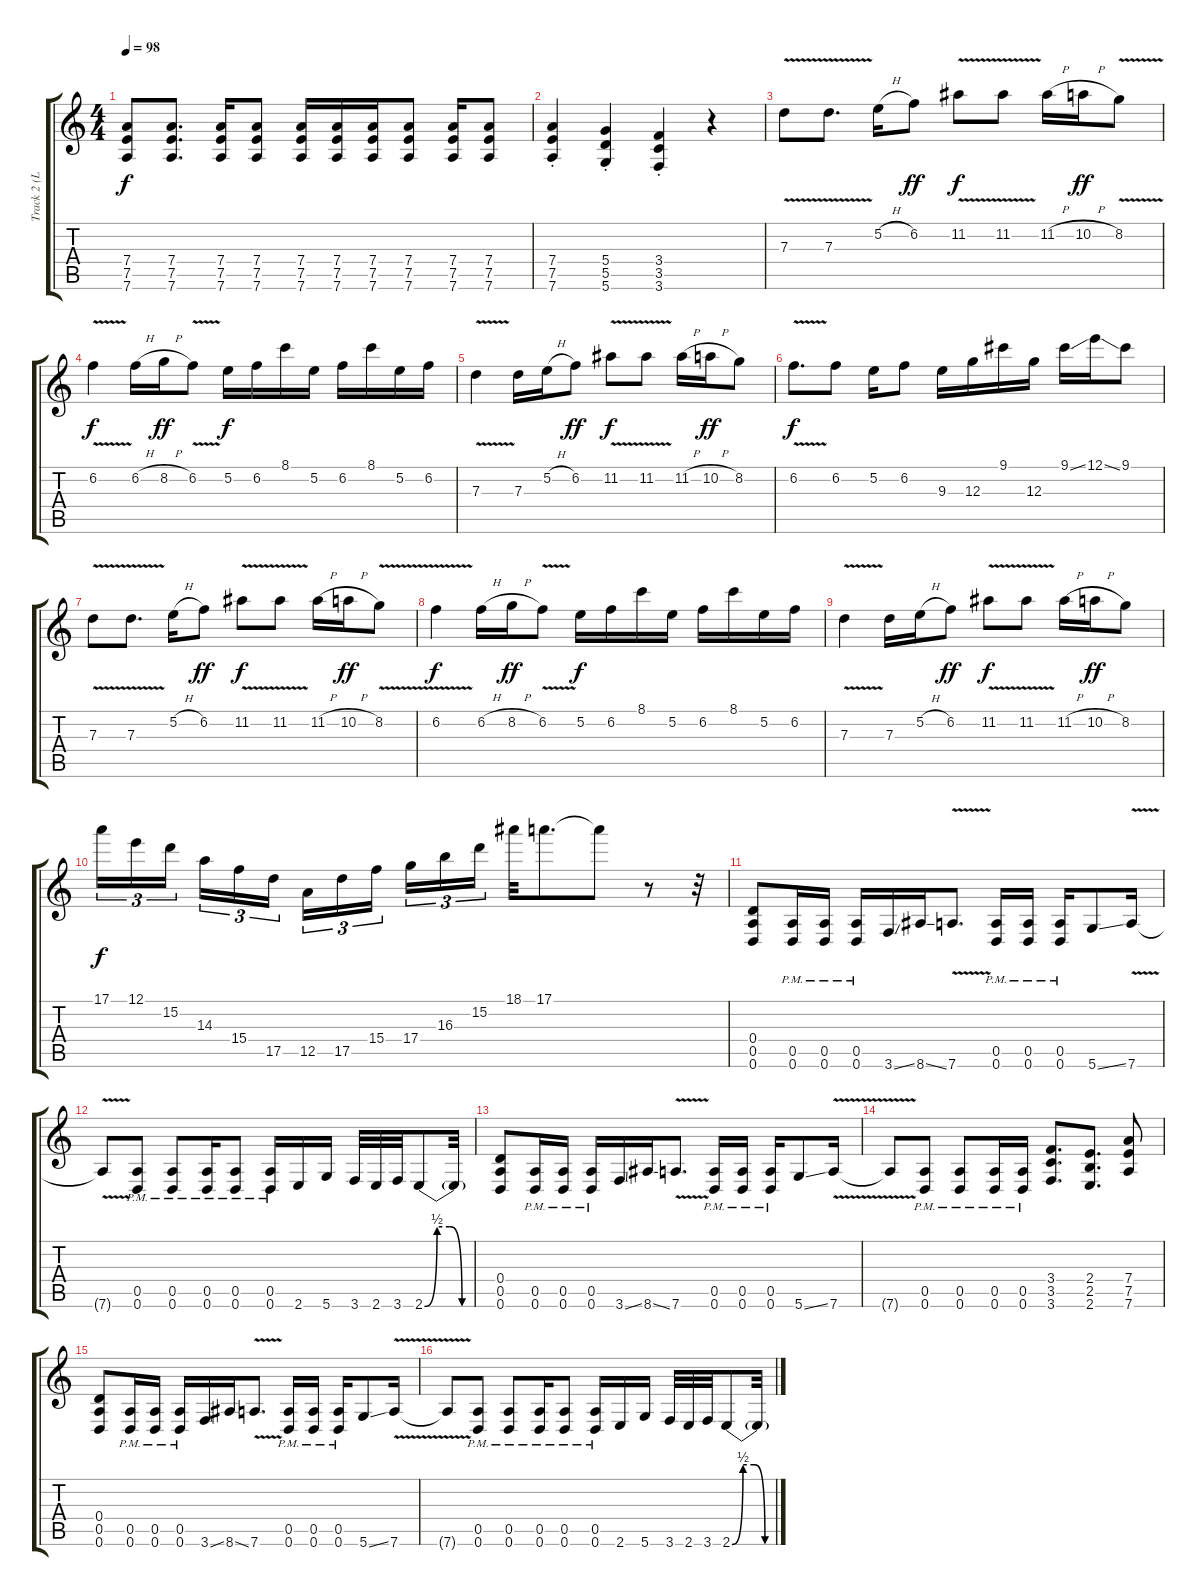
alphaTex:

\track ("Track 2 (L ear)" "Track 2 (L") {instrument distortionguitar}
\staff {score tabs}
\tuning (E4 B3 G3 D3 A2 D2) {hide}
\ts (4 4)
\tempo 98
\clef g2
\ks c
(7.4 7.5 7.6).8{dy f} (7.4 7.5 7.6).8{d} (7.4 7.5 7.6).16 (7.4 7.5 7.6).8 (7.4 7.5 7.6).16 (7.4 7.5 7.6).16 (7.4 7.5 7.6).16 (7.4 7.5 7.6).8 (7.4 7.5 7.6).16 (7.4 7.5 7.6).8 |
(7.4{st} 7.5{st} 7.6{st}).4 (5.4{st} 5.5{st} 5.6{st}).4 (3.4{st} 3.5{st} 3.6{st}).4 r.4 |
7.3{v}.8 7.3{v}.8{d} 5.2{h}.16 6.2.8{dy ff} 11.2{v}.8{dy f} 11.2{v}.8 11.2{h}.16 10.2{h}.16{dy ff} 8.2{v}.8 |
6.2{v}.4{dy f} 6.2{h}.16 8.2{h}.16{dy ff} 6.2{v}.8 5.2.16{dy f} 6.2.16 8.1.16 5.2.16 6.2.16 8.1.16 5.2.16 6.2.16 |
7.3{v}.4 7.3.16 5.2{h}.16 6.2.8{dy ff} 11.2{v}.8{dy f} 11.2{v}.8 11.2{h}.16 10.2{h}.16{dy ff} 8.2.8 |
6.2{v}.8{d dy f} 6.2.8 5.2.16 6.2.8 9.3.16 12.3.16 9.1.16 12.3.16 9.1{ss}.16 12.1{ss}.16 9.1.8 |
7.3{v}.8 7.3{v}.8{d} 5.2{h}.16 6.2.8{dy ff} 11.2{v}.8{dy f} 11.2{v}.8 11.2{h}.16 10.2{h}.16{dy ff} 8.2{v}.8 |
6.2{v}.4{dy f} 6.2{h}.16 8.2{h}.16{dy ff} 6.2{v}.8 5.2.16{dy f} 6.2.16 8.1.16 5.2.16 6.2.16 8.1.16 5.2.16 6.2.16 |
7.3{v}.4 7.3.16 5.2{h}.16 6.2.8{dy ff} 11.2{v}.8{dy f} 11.2{v}.8 11.2{h}.16 10.2{h}.16{dy ff} 8.2.8 |
17.1.16{tu (3 2) dy f} 12.1.16{tu (3 2)} 15.2.16{tu (3 2) beam splitsecondary} 14.3.16{tu (3 2)} 15.4.16{tu (3 2)} 17.5.16{tu (3 2)} 12.5.16{tu (3 2)} 17.5.16{tu (3 2)} 15.4.16{tu (3 2) beam splitsecondary} 17.4.16{tu (3 2)} 16.3.16{tu (3 2)} 15.2.16{tu (3 2)} 18.1.32 17.1.8{d} 17.1{t}.8 r.8 r.32 |
(0.4 0.5 0.6).8 (0.5{pm} 0.6{pm}).16 (0.5{pm} 0.6{pm}).16 (0.5{pm} 0.6{pm}).16 3.6{ss}.16 8.6{ss}.16 7.6{v}.8{d} (0.5{pm} 0.6{pm}).16 (0.5{pm} 0.6{pm}).16 (0.5{pm} 0.6{pm}).16 5.6{ss}.8 7.6{v}.16 |
7.6{t}.8 (0.5{pm} 0.6{pm}).8 (0.5{pm} 0.6{pm}).8 (0.5{pm} 0.6{pm}).16 (0.5{pm} 0.6{pm}).8 (0.5{pm} 0.6{pm}).16 2.6.16 5.6.16 3.6.32 2.6.32 3.6.32 2.6{be (custom 0 0 15 2 30 2 45 0 60 0)}.8 2.6{t}.32 |
(0.4 0.5 0.6).8 (0.5{pm} 0.6{pm}).16 (0.5{pm} 0.6{pm}).16 (0.5{pm} 0.6{pm}).16 3.6{ss}.16 8.6{ss}.16 7.6{v}.8{d} (0.5{pm} 0.6{pm}).16 (0.5{pm} 0.6{pm}).16 (0.5{pm} 0.6{pm}).16 5.6{ss}.8 7.6{v}.16 |
7.6{t}.8 (0.5{pm} 0.6{pm}).8 (0.5{pm} 0.6{pm}).8 (0.5{pm} 0.6{pm}).16 (0.5{pm} 0.6{pm}).16 (3.4 3.5 3.6).8{d} (2.4 2.5 2.6).8{d} (7.4 7.5 7.6).8 |
(0.4 0.5 0.6).8 (0.5{pm} 0.6{pm}).16 (0.5{pm} 0.6{pm}).16 (0.5{pm} 0.6{pm}).16 3.6{ss}.16 8.6{ss}.16 7.6{v}.8{d} (0.5{pm} 0.6{pm}).16 (0.5{pm} 0.6{pm}).16 (0.5{pm} 0.6{pm}).16 5.6{ss}.8 7.6{v}.16 |
7.6{t}.8 (0.5{pm} 0.6{pm}).8 (0.5{pm} 0.6{pm}).8 (0.5{pm} 0.6{pm}).16 (0.5{pm} 0.6{pm}).8 (0.5{pm} 0.6{pm}).16 2.6.16 5.6.16 3.6.32 2.6.32 3.6.32 2.6{be (custom 0 0 15 2 30 2 45 0 60 0)}.8 2.6{t}.32
